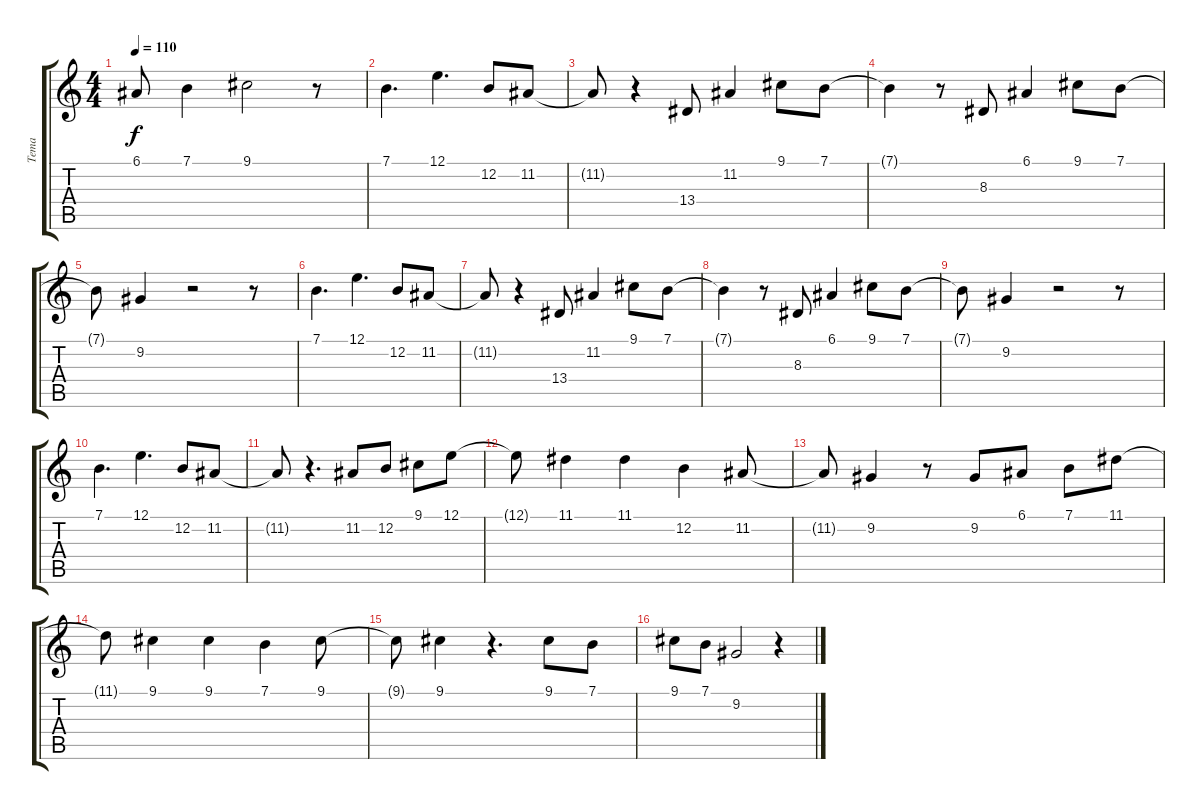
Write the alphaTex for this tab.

\track ("Tema" "Tema") {instrument flute}
\staff {score tabs}
\tuning (E4 B3 G3 D3 A2 E2) {hide}
\ts (4 4)
\tempo 110
\clef g2
\ks c
6.1{t}.8{dy f} 7.1.4 9.1.2 r.8 |
7.1.4{d} 12.1.4{d} 12.2.8 11.2.8 |
11.2{t}.8 r.4 13.4.8 11.2.4 9.1.8 7.1.8 |
7.1{t}.4 r.8 8.3.8 6.1.4 9.1.8 7.1.8 |
7.1{t}.8 9.2.4 r.2 r.8 |
7.1.4{d} 12.1.4{d} 12.2.8 11.2.8 |
11.2{t}.8 r.4 13.4.8 11.2.4 9.1.8 7.1.8 |
7.1{t}.4 r.8 8.3.8 6.1.4 9.1.8 7.1.8 |
7.1{t}.8 9.2.4 r.2 r.8 |
7.1.4{d} 12.1.4{d} 12.2.8 11.2.8 |
11.2{t}.8 r.4{d} 11.2.8 12.2.8 9.1.8 12.1.8 |
12.1{t}.8 11.1.4 11.1.4 12.2.4 11.2.8 |
11.2{t}.8 9.2.4 r.8 9.2.8 6.1.8 7.1.8 11.1.8 |
11.1{t}.8 9.1.4 9.1.4 7.1.4 9.1.8 |
9.1{t}.8 9.1.4 r.4{d} 9.1.8 7.1.8 |
9.1.8 7.1.8 9.2.2 r.4
